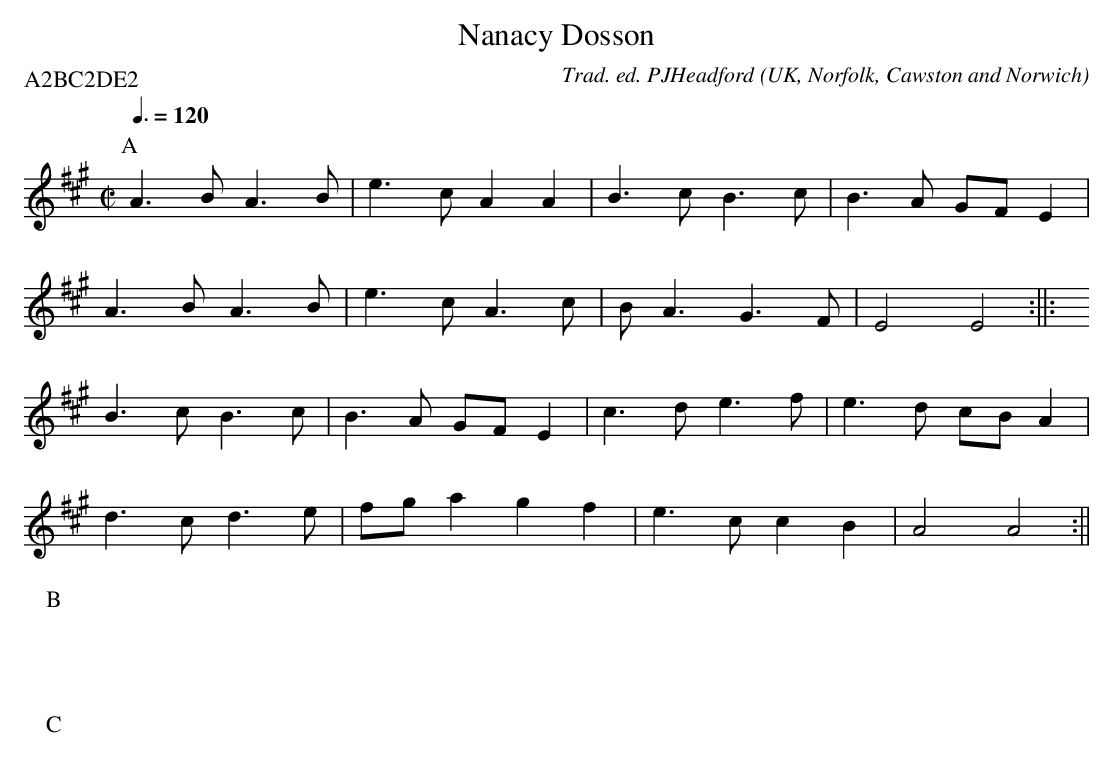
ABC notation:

X:1
T:Nanacy Dosson
C:Trad. ed. PJHeadford
O:UK, Norfolk, Cawston and Norwich
P:A2BC2DE2
U:i=!invisible!
M:C|
L:1/8
Q:3/8=120
K:A
P:A
A3B A3B|e3c A2A2|B3c B3c|B3A GFE2|
A3B A3B|e3c A3c|BA3 G3F|E4 E4:||:y
B3c B3c|B3A GF E2|c3d e3f|e3d cB A2|
d3c d3e|fga2 g2f2|e3c c2B2|A4 A4:||
P:B
iX
P:C
